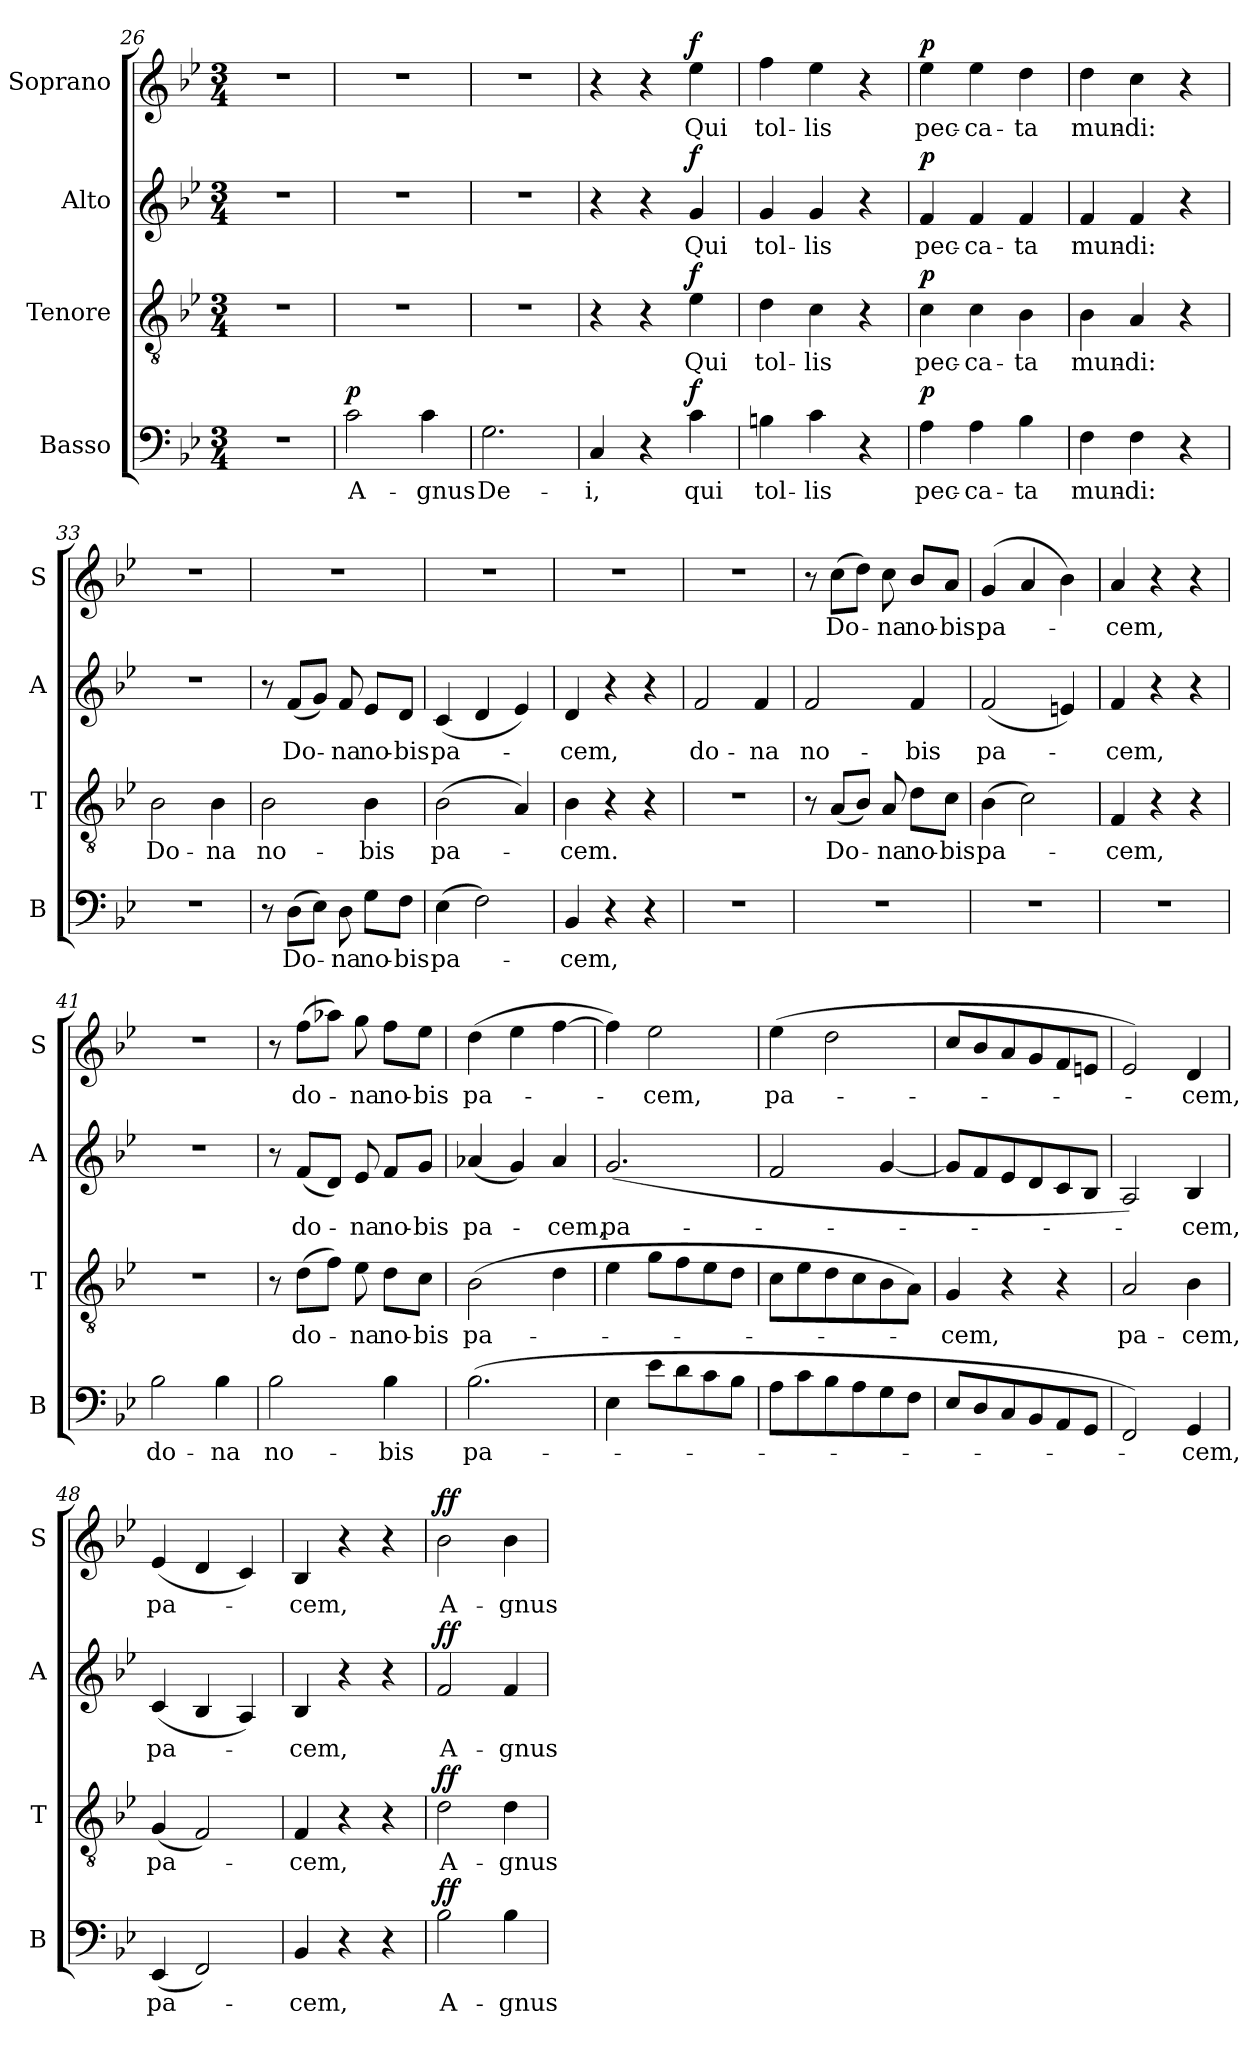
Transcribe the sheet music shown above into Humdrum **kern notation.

**kern	**text	**dynam	**kern	**text	**dynam	**kern	**text	**dynam	**kern	**text	**dynam
*part4	*part4	*part4	*part3	*part3	*part3	*part2	*part2	*part2	*part1	*part1	*part1
*staff4	*staff4	*staff4	*staff3	*staff3	*staff3	*staff2	*staff2	*staff2	*staff1	*staff1	*staff1
*I"Basso	*	*	*I"Tenore	*	*	*I"Alto	*	*	*I"Soprano	*	*
*I'B	*	*	*I'T	*	*	*I'A	*	*	*I'S	*	*
!!LO:LB:g=z
*clefF4	*	*	*clefGv2	*	*	*clefG2	*	*	*clefG2	*	*
*k[b-e-]	*	*	*k[b-e-]	*	*	*k[b-e-]	*	*	*k[b-e-]	*	*
*B-:	*	*	*B-:	*	*	*B-:	*	*	*B-:	*	*
*M3/4	*	*	*M3/4	*	*	*M3/4	*	*	*M3/4	*	*
=26	=26	=26	=26	=26	=26	=26	=26	=26	=26	=26	=26
!LO:N:vis=1	!	!	!LO:N:vis=1	!	!	!LO:N:vis=1	!	!	!LO:N:vis=1	!	!
2.r	.	.	2.r	.	.	2.r	.	.	2.r	.	.
=27	=27	=27	=27	=27	=27	=27	=27	=27	=27	=27	=27
!	!LO:LY:b	!LO:DY:a	!LO:N:vis=1	!	!	!LO:N:vis=1	!	!	!LO:N:vis=1	!	!
2c\	A-	p	2.r	.	.	2.r	.	.	2.r	.	.
!	!LO:LY:b	!	!	!	!	!	!	!	!	!	!
4c\	-gnus	.	.	.	.	.	.	.	.	.	.
=28	=28	=28	=28	=28	=28	=28	=28	=28	=28	=28	=28
!	!LO:LY:b	!	!LO:N:vis=1	!	!	!LO:N:vis=1	!	!	!LO:N:vis=1	!	!
2.G\	De-	.	2.r	.	.	2.r	.	.	2.r	.	.
=29	=29	=29	=29	=29	=29	=29	=29	=29	=29	=29	=29
!	!LO:LY:b	!	!	!	!	!	!	!	!	!	!
4C/	-i,	.	4r	.	.	4r	.	.	4r	.	.
4r	.	.	4r	.	.	4r	.	.	4r	.	.
!	!LO:LY:b	!LO:DY:a	!	!LO:LY:b	!LO:DY:a	!	!LO:LY:b	!LO:DY:a	!	!LO:LY:b	!LO:DY:a
4c\	qui	f	4e-\	Qui	f	4g/	Qui	f	4ee-\	Qui	f
=30	=30	=30	=30	=30	=30	=30	=30	=30	=30	=30	=30
!	!LO:LY:b	!	!	!LO:LY:b	!	!	!LO:LY:b	!	!	!LO:LY:b	!
4Bn\	tol-	.	4d\	tol-	.	4g/	tol-	.	4ff\	tol-	.
!	!LO:LY:b	!	!	!LO:LY:b	!	!	!LO:LY:b	!	!	!LO:LY:b	!
4c\	-lis	.	4c\	-lis	.	4g/	-lis	.	4ee-\	-lis	.
4r	.	.	4r	.	.	4r	.	.	4r	.	.
=31	=31	=31	=31	=31	=31	=31	=31	=31	=31	=31	=31
!	!LO:LY:b	!LO:DY:a	!	!LO:LY:b	!LO:DY:a	!	!LO:LY:b	!LO:DY:a	!	!LO:LY:b	!LO:DY:a
4A\	pec-	p	4c\	pec-	p	4f/	pec-	p	4ee-\	pec-	p
!	!LO:LY:b	!	!	!LO:LY:b	!	!	!LO:LY:b	!	!	!LO:LY:b	!
4A\	-ca-	.	4c\	-ca-	.	4f/	-ca-	.	4ee-\	-ca-	.
!	!LO:LY:b	!	!	!LO:LY:b	!	!	!LO:LY:b	!	!	!LO:LY:b	!
4B-\	-ta	.	4B-\	-ta	.	4f/	-ta	.	4dd\	-ta	.
=32	=32	=32	=32	=32	=32	=32	=32	=32	=32	=32	=32
!	!LO:LY:b	!	!	!LO:LY:b	!	!	!LO:LY:b	!	!	!LO:LY:b	!
4F\	mun-	.	4B-\	mun-	.	4f/	mun-	.	4dd\	mun-	.
!	!LO:LY:b	!	!	!LO:LY:b	!	!	!LO:LY:b	!	!	!LO:LY:b	!
4F\	-di:	.	4A/	-di:	.	4f/	-di:	.	4cc\	-di:	.
4r	.	.	4r	.	.	4r	.	.	4r	.	.
=33	=33	=33	=33	=33	=33	=33	=33	=33	=33	=33	=33
!LO:N:vis=1	!	!	!	!LO:LY:b	!	!LO:N:vis=1	!	!	!LO:N:vis=1	!	!
2.r	.	.	2B-\	Do-	.	2.r	.	.	2.r	.	.
!	!	!	!	!LO:LY:b	!	!	!	!	!	!	!
.	.	.	4B-\	-na	.	.	.	.	.	.	.
!!LO:LB:g=z
=34	=34	=34	=34	=34	=34	=34	=34	=34	=34	=34	=34
!	!	!	!	!LO:LY:b	!	!	!	!	!LO:N:vis=1	!	!
8r	.	.	2B-\	no-	.	8r	.	.	2.r	.	.
!	!LO:LY:b	!	!	!	!	!	!LO:LY:b	!	!	!	!
(>8D\L	Do-	.	.	.	.	(<8f/L	Do-	.	.	.	.
8E-\J)	.	.	.	.	.	8g/J)	.	.	.	.	.
!	!LO:LY:b	!	!	!	!	!	!LO:LY:b	!	!	!	!
8D\	-na	.	.	.	.	8f/	-na	.	.	.	.
!	!LO:LY:b	!	!	!LO:LY:b	!	!	!LO:LY:b	!	!	!	!
8G\L	no-	.	4B-\	-bis	.	8e-/L	no-	.	.	.	.
!	!LO:LY:b	!	!	!	!	!	!LO:LY:b	!	!	!	!
8F\J	-bis	.	.	.	.	8d/J	-bis	.	.	.	.
=35	=35	=35	=35	=35	=35	=35	=35	=35	=35	=35	=35
!	!LO:LY:b	!	!	!LO:LY:b	!	!	!LO:LY:b	!	!LO:N:vis=1	!	!
(>4E-\	pa-	.	(>2B-\	pa-	.	(<4c/	pa-	.	2.r	.	.
2F\)	.	.	.	.	.	4d/	.	.	.	.	.
.	.	.	4A/)	.	.	4e-/)	.	.	.	.	.
=36	=36	=36	=36	=36	=36	=36	=36	=36	=36	=36	=36
!	!LO:LY:b	!	!	!LO:LY:b	!	!	!LO:LY:b	!	!LO:N:vis=1	!	!
4BB-/	-cem,	.	4B-\	-cem.	.	4d/	-cem,	.	2.r	.	.
4r	.	.	4r	.	.	4r	.	.	.	.	.
4r	.	.	4r	.	.	4r	.	.	.	.	.
=37	=37	=37	=37	=37	=37	=37	=37	=37	=37	=37	=37
!LO:N:vis=1	!	!	!LO:N:vis=1	!	!	!	!LO:LY:b	!	!LO:N:vis=1	!	!
2.r	.	.	2.r	.	.	2f/	do-	.	2.r	.	.
!	!	!	!	!	!	!	!LO:LY:b	!	!	!	!
.	.	.	.	.	.	4f/	-na	.	.	.	.
=38	=38	=38	=38	=38	=38	=38	=38	=38	=38	=38	=38
!LO:N:vis=1	!	!	!	!	!	!	!LO:LY:b	!	!	!	!
2.r	.	.	8r	.	.	2f/	no-	.	8r	.	.
!	!	!	!	!LO:LY:b	!	!	!	!	!	!LO:LY:b	!
.	.	.	(<8A/L	Do-	.	.	.	.	(>8cc\L	Do-	.
.	.	.	8B-/J)	.	.	.	.	.	8dd\J)	.	.
!	!	!	!	!LO:LY:b	!	!	!	!	!	!LO:LY:b	!
.	.	.	8A/	-na	.	.	.	.	8cc\	-na	.
!	!	!	!	!LO:LY:b	!	!	!LO:LY:b	!	!	!LO:LY:b	!
.	.	.	8d\L	no-	.	4f/	-bis	.	8b-/L	no-	.
!	!	!	!	!LO:LY:b	!	!	!	!	!	!LO:LY:b	!
.	.	.	8c\J	-bis	.	.	.	.	8a/J	-bis	.
=39	=39	=39	=39	=39	=39	=39	=39	=39	=39	=39	=39
!LO:N:vis=1	!	!	!	!LO:LY:b	!	!	!LO:LY:b	!	!	!LO:LY:b	!
2.r	.	.	(>4B-\	pa-	.	(<2f/	pa-	.	(>4g/	pa-	.
.	.	.	2c\)	.	.	.	.	.	4a/	.	.
.	.	.	.	.	.	4en/)	.	.	4b-\)	.	.
=40	=40	=40	=40	=40	=40	=40	=40	=40	=40	=40	=40
!LO:N:vis=1	!	!	!	!LO:LY:b	!	!	!LO:LY:b	!	!	!LO:LY:b	!
2.r	.	.	4F/	-cem,	.	4f/	-cem,	.	4a/	-cem,	.
.	.	.	4r	.	.	4r	.	.	4r	.	.
.	.	.	4r	.	.	4r	.	.	4r	.	.
!!LO:PB:g=z
=41	=41	=41	=41	=41	=41	=41	=41	=41	=41	=41	=41
!	!LO:LY:b	!	!LO:N:vis=1	!	!	!LO:N:vis=1	!	!	!LO:N:vis=1	!	!
2B-\	do-	.	2.r	.	.	2.r	.	.	2.r	.	.
!	!LO:LY:b	!	!	!	!	!	!	!	!	!	!
4B-\	-na	.	.	.	.	.	.	.	.	.	.
=42	=42	=42	=42	=42	=42	=42	=42	=42	=42	=42	=42
!	!LO:LY:b	!	!	!	!	!	!	!	!	!	!
2B-\	no-	.	8r	.	.	8r	.	.	8r	.	.
!	!	!	!	!LO:LY:b	!	!	!LO:LY:b	!	!	!LO:LY:b	!
.	.	.	(>8d\L	do-	.	(<8f/L	do-	.	(>8ff\L	do-	.
.	.	.	8f\J)	.	.	8d/J)	.	.	8aa-X\J)	.	.
!	!	!	!	!LO:LY:b	!	!	!LO:LY:b	!	!	!LO:LY:b	!
.	.	.	8e-\	-na	.	8e-/	-na	.	8gg\	-na	.
!	!LO:LY:b	!	!	!LO:LY:b	!	!	!LO:LY:b	!	!	!LO:LY:b	!
4B-\	-bis	.	8d\L	no-	.	8f/L	no-	.	8ff\L	no-	.
!	!	!	!	!LO:LY:b	!	!	!LO:LY:b	!	!	!LO:LY:b	!
.	.	.	8c\J	-bis	.	8g/J	-bis	.	8ee-\J	-bis	.
=43	=43	=43	=43	=43	=43	=43	=43	=43	=43	=43	=43
!	!LO:LY:b	!	!	!LO:LY:b	!	!	!LO:LY:b	!	!	!LO:LY:b	!
(>2.B-\	pa-	.	(>2B-\	pa-	.	(<4a-X/	pa-	.	(>4dd\	pa-	.
.	.	.	.	.	.	4g/)	.	.	4ee-\	.	.
!	!	!	!	!	!	!	!LO:LY:b	!	!	!	!
.	.	.	4d\	.	.	4a-/	-cem,	.	[4ff\	.	.
=44	=44	=44	=44	=44	=44	=44	=44	=44	=44	=44	=44
!	!	!	!	!	!	!	!LO:LY:b	!	!	!	!
4E-\	.	.	4e-\	.	.	(>2.g/	pa-	.	4ff\])	.	.
!	!	!	!	!	!	!	!	!	!	!LO:LY:b	!
8e-\L	.	.	8g\L	.	.	.	.	.	2ee-\	-cem,	.
8d\	.	.	8f\	.	.	.	.	.	.	.	.
8c\	.	.	8e-\	.	.	.	.	.	.	.	.
8B-\J	.	.	8d\J	.	.	.	.	.	.	.	.
=45	=45	=45	=45	=45	=45	=45	=45	=45	=45	=45	=45
!	!	!	!	!	!	!	!	!	!	!LO:LY:b	!
8A\L	.	.	8c\L	.	.	2f/	.	.	(>4ee-\	pa-	.
8c\	.	.	8e-\	.	.	.	.	.	.	.	.
8B-\	.	.	8d\	.	.	.	.	.	2dd\	.	.
8A\	.	.	8c\	.	.	.	.	.	.	.	.
8G\	.	.	8B-\	.	.	[4g/	.	.	.	.	.
8F\J	.	.	8A\J)	.	.	.	.	.	.	.	.
=46	=46	=46	=46	=46	=46	=46	=46	=46	=46	=46	=46
!	!	!	!	!LO:LY:b	!	!	!	!	!	!	!
8E-/L	.	.	4G/	-cem,	.	8g/L]	.	.	8cc/L	.	.
8D/	.	.	.	.	.	8f/	.	.	8b-/	.	.
8C/	.	.	4r	.	.	8e-/	.	.	8a/	.	.
8BB-/	.	.	.	.	.	8d/	.	.	8g/	.	.
8AA/	.	.	4r	.	.	8c/	.	.	8f/	.	.
8GG/J	.	.	.	.	.	8B-/J	.	.	8en/J	.	.
=47	=47	=47	=47	=47	=47	=47	=47	=47	=47	=47	=47
!	!	!	!	!LO:LY:b	!	!	!	!	!	!	!
2FF/)	.	.	2A/	pa-	.	2A/)	.	.	2e-/)	.	.
!	!LO:LY:b	!	!	!LO:LY:b	!	!	!LO:LY:b	!	!	!LO:LY:b	!
4GG/	-cem,	.	4B-\	-cem,	.	4B-/	-cem,	.	4d/	-cem,	.
!!LO:LB:g=z
=48	=48	=48	=48	=48	=48	=48	=48	=48	=48	=48	=48
!	!LO:LY:b	!	!	!LO:LY:b	!	!	!LO:LY:b	!	!	!LO:LY:b	!
(<4EE-/	pa-	.	(<4G/	pa-	.	(<4c/	pa-	.	(<4e-/	pa-	.
2FF/)	.	.	2F/)	.	.	4B-/	.	.	4d/	.	.
.	.	.	.	.	.	4A/)	.	.	4c/)	.	.
=49	=49	=49	=49	=49	=49	=49	=49	=49	=49	=49	=49
!	!LO:LY:b	!	!	!LO:LY:b	!	!	!LO:LY:b	!	!	!LO:LY:b	!
4BB-/	-cem,	.	4F/	-cem,	.	4B-/	-cem,	.	4B-/	-cem,	.
4r	.	.	4r	.	.	4r	.	.	4r	.	.
4r	.	.	4r	.	.	4r	.	.	4r	.	.
=50	=50	=50	=50	=50	=50	=50	=50	=50	=50	=50	=50
!	!LO:LY:b	!LO:DY:a	!	!LO:LY:b	!LO:DY:a	!	!LO:LY:b	!LO:DY:a	!	!LO:LY:b	!LO:DY:a
2B-\	A-	ff	2d\	A-	ff	2f/	A-	ff	2b-\	A-	ff
!	!LO:LY:b	!	!	!LO:LY:b	!	!	!LO:LY:b	!	!	!LO:LY:b	!
4B-\	-gnus	.	4d\	-gnus	.	4f/	-gnus	.	4b-\	-gnus	.
=	=	=	=	=	=	=	=	=	=	=	=
*-	*-	*-	*-	*-	*-	*-	*-	*-	*-	*-	*-
